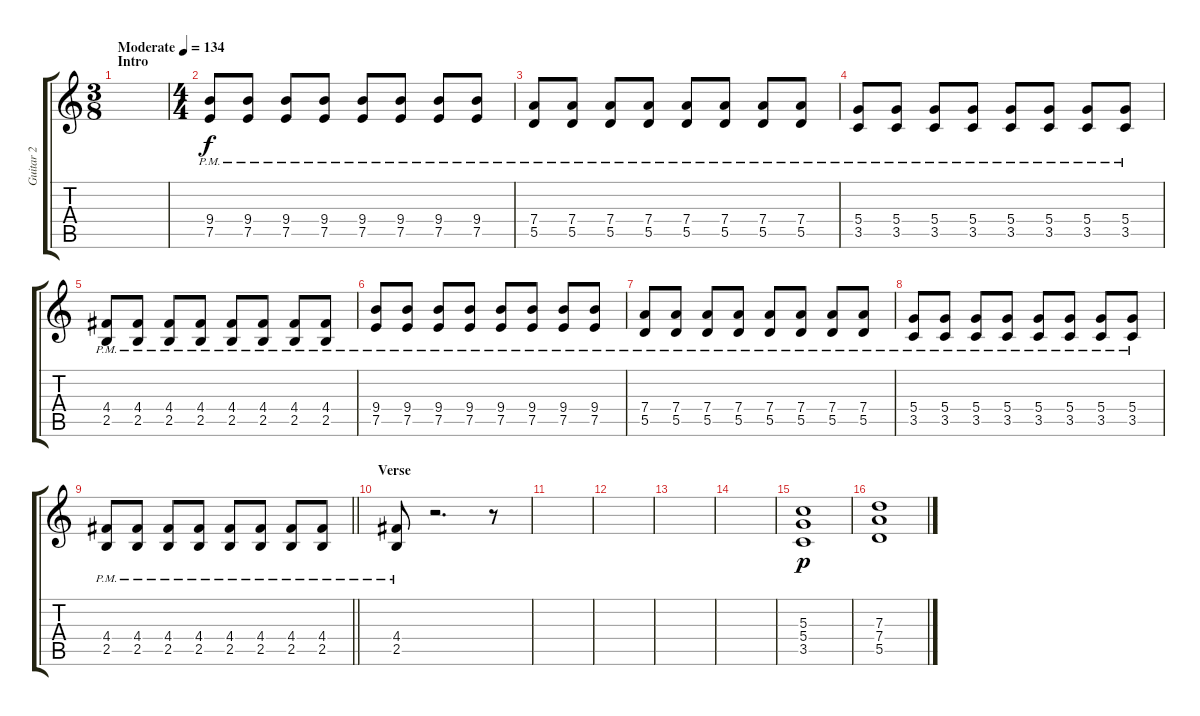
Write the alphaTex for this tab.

\track ("Guitar 2" "Guitar 2") {instrument overdrivenguitar}
\staff {score tabs}
\tuning (E4 B3 G3 D3 A2 E2) {hide}
\ts (3 8)
\section ("" "Intro")
\tempo (134 "Moderate")
\clef g2
\ks c
|
\ts (4 4)
(9.4{pm} 7.5{pm}).8 (9.4{pm} 7.5{pm}).8 (9.4{pm} 7.5{pm}).8 (9.4{pm} 7.5{pm}).8 (9.4{pm} 7.5{pm}).8 (9.4{pm} 7.5{pm}).8 (9.4{pm} 7.5{pm}).8 (9.4{pm} 7.5{pm}).8 |
(7.4{pm} 5.5{pm}).8 (7.4{pm} 5.5{pm}).8 (7.4{pm} 5.5{pm}).8 (7.4{pm} 5.5{pm}).8 (7.4{pm} 5.5{pm}).8 (7.4{pm} 5.5{pm}).8 (7.4{pm} 5.5{pm}).8 (7.4{pm} 5.5{pm}).8 |
(5.4{pm} 3.5{pm}).8 (5.4{pm} 3.5{pm}).8 (5.4{pm} 3.5{pm}).8 (5.4{pm} 3.5{pm}).8 (5.4{pm} 3.5{pm}).8 (5.4{pm} 3.5{pm}).8 (5.4{pm} 3.5{pm}).8 (5.4{pm} 3.5{pm}).8 |
(4.4{pm} 2.5{pm}).8 (4.4{pm} 2.5{pm}).8 (4.4{pm} 2.5{pm}).8 (4.4{pm} 2.5{pm}).8 (4.4{pm} 2.5{pm}).8 (4.4{pm} 2.5{pm}).8 (4.4{pm} 2.5{pm}).8 (4.4{pm} 2.5{pm}).8 |
(9.4{pm} 7.5{pm}).8 (9.4{pm} 7.5{pm}).8 (9.4{pm} 7.5{pm}).8 (9.4{pm} 7.5{pm}).8 (9.4{pm} 7.5{pm}).8 (9.4{pm} 7.5{pm}).8 (9.4{pm} 7.5{pm}).8 (9.4{pm} 7.5{pm}).8 |
(7.4{pm} 5.5{pm}).8 (7.4{pm} 5.5{pm}).8 (7.4{pm} 5.5{pm}).8 (7.4{pm} 5.5{pm}).8 (7.4{pm} 5.5{pm}).8 (7.4{pm} 5.5{pm}).8 (7.4{pm} 5.5{pm}).8 (7.4{pm} 5.5{pm}).8 |
(5.4{pm} 3.5{pm}).8 (5.4{pm} 3.5{pm}).8 (5.4{pm} 3.5{pm}).8 (5.4{pm} 3.5{pm}).8 (5.4{pm} 3.5{pm}).8 (5.4{pm} 3.5{pm}).8 (5.4{pm} 3.5{pm}).8 (5.4{pm} 3.5{pm}).8 |
\barLineRight lightlight
(4.4{pm} 2.5{pm}).8 (4.4{pm} 2.5{pm}).8 (4.4{pm} 2.5{pm}).8 (4.4{pm} 2.5{pm}).8 (4.4{pm} 2.5{pm}).8 (4.4{pm} 2.5{pm}).8 (4.4{pm} 2.5{pm}).8 (4.4{pm} 2.5{pm}).8 |
\section ("" "Verse")
(4.4{pm} 2.5{pm}).8 r.2{d} r.8 |
|
|
|
|
(5.3 5.4 3.5).1{dy p} |
(7.3 7.4 5.5).1
